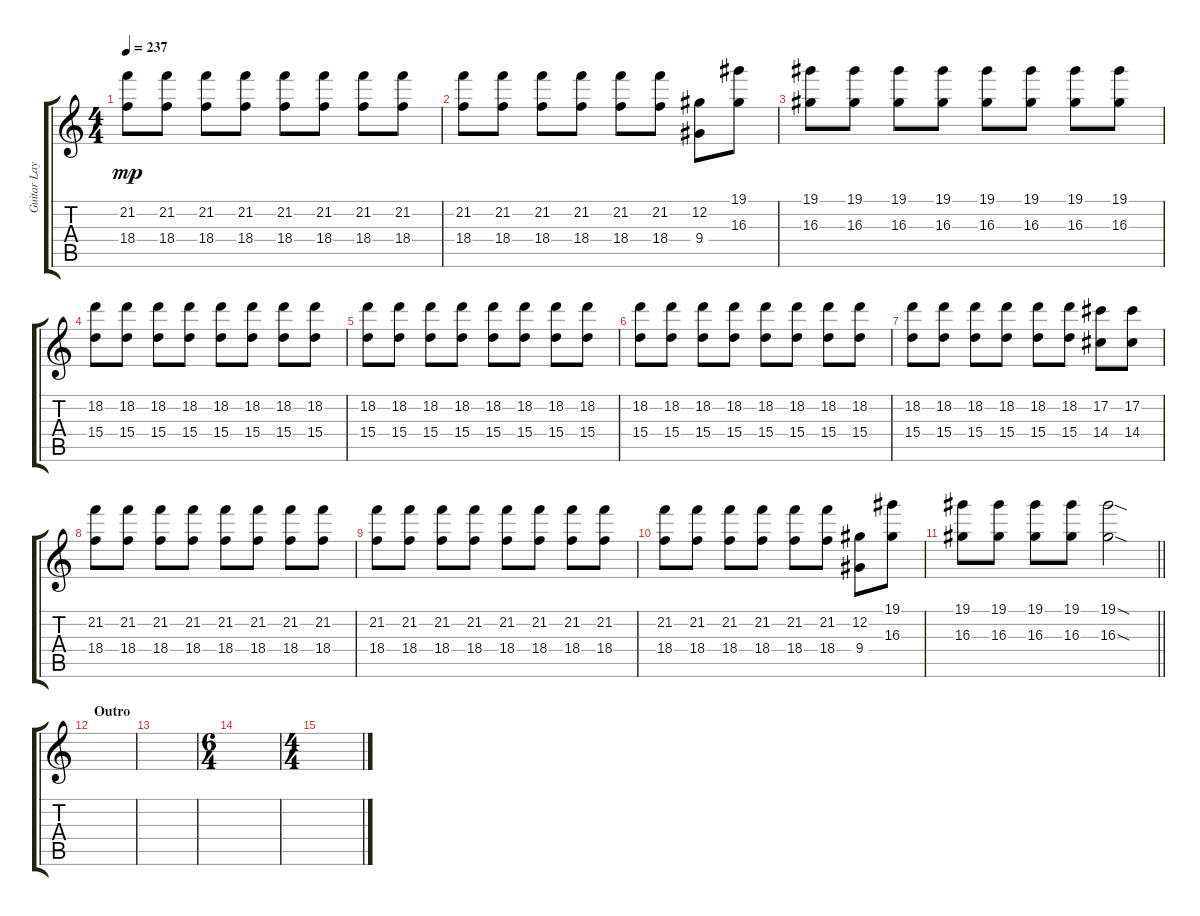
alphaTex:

\track ("Guitar Layers" "Guitar Lay") {instrument overdrivenguitar}
\staff {score tabs}
\tuning (Db4 Ab3 E3 B2 Gb2 B1) {hide}
\ts (4 4)
\tempo 237
\clef g2
\ks c
(21.2 18.4).8{dy mp} (21.2 18.4).8 (21.2 18.4).8 (21.2 18.4).8 (21.2 18.4).8 (21.2 18.4).8 (21.2 18.4).8 (21.2 18.4).8 |
(21.2 18.4).8 (21.2 18.4).8 (21.2 18.4).8 (21.2 18.4).8 (21.2 18.4).8 (21.2 18.4).8 (12.2 9.4).8 (19.1 16.3).8 |
(19.1 16.3).8 (19.1 16.3).8 (19.1 16.3).8 (19.1 16.3).8 (19.1 16.3).8 (19.1 16.3).8 (19.1 16.3).8 (19.1 16.3).8 |
(18.2 15.4).8 (18.2 15.4).8 (18.2 15.4).8 (18.2 15.4).8 (18.2 15.4).8 (18.2 15.4).8 (18.2 15.4).8 (18.2 15.4).8 |
(18.2 15.4).8 (18.2 15.4).8 (18.2 15.4).8 (18.2 15.4).8 (18.2 15.4).8 (18.2 15.4).8 (18.2 15.4).8 (18.2 15.4).8 |
(18.2 15.4).8 (18.2 15.4).8 (18.2 15.4).8 (18.2 15.4).8 (18.2 15.4).8 (18.2 15.4).8 (18.2 15.4).8 (18.2 15.4).8 |
(18.2 15.4).8 (18.2 15.4).8 (18.2 15.4).8 (18.2 15.4).8 (18.2 15.4).8 (18.2 15.4).8 (17.2 14.4).8 (17.2 14.4).8 |
(21.2 18.4).8 (21.2 18.4).8 (21.2 18.4).8 (21.2 18.4).8 (21.2 18.4).8 (21.2 18.4).8 (21.2 18.4).8 (21.2 18.4).8 |
(21.2 18.4).8 (21.2 18.4).8 (21.2 18.4).8 (21.2 18.4).8 (21.2 18.4).8 (21.2 18.4).8 (21.2 18.4).8 (21.2 18.4).8 |
(21.2 18.4).8 (21.2 18.4).8 (21.2 18.4).8 (21.2 18.4).8 (21.2 18.4).8 (21.2 18.4).8 (12.2 9.4).8 (19.1 16.3).8 |
\barLineRight lightlight
(19.1 16.3).8 (19.1 16.3).8 (19.1 16.3).8 (19.1 16.3).8 (19.1{sod} 16.3{sod}).2 |
\section ("" "Outro")
|
|
\ts (6 4)
|
\ts (4 4)
